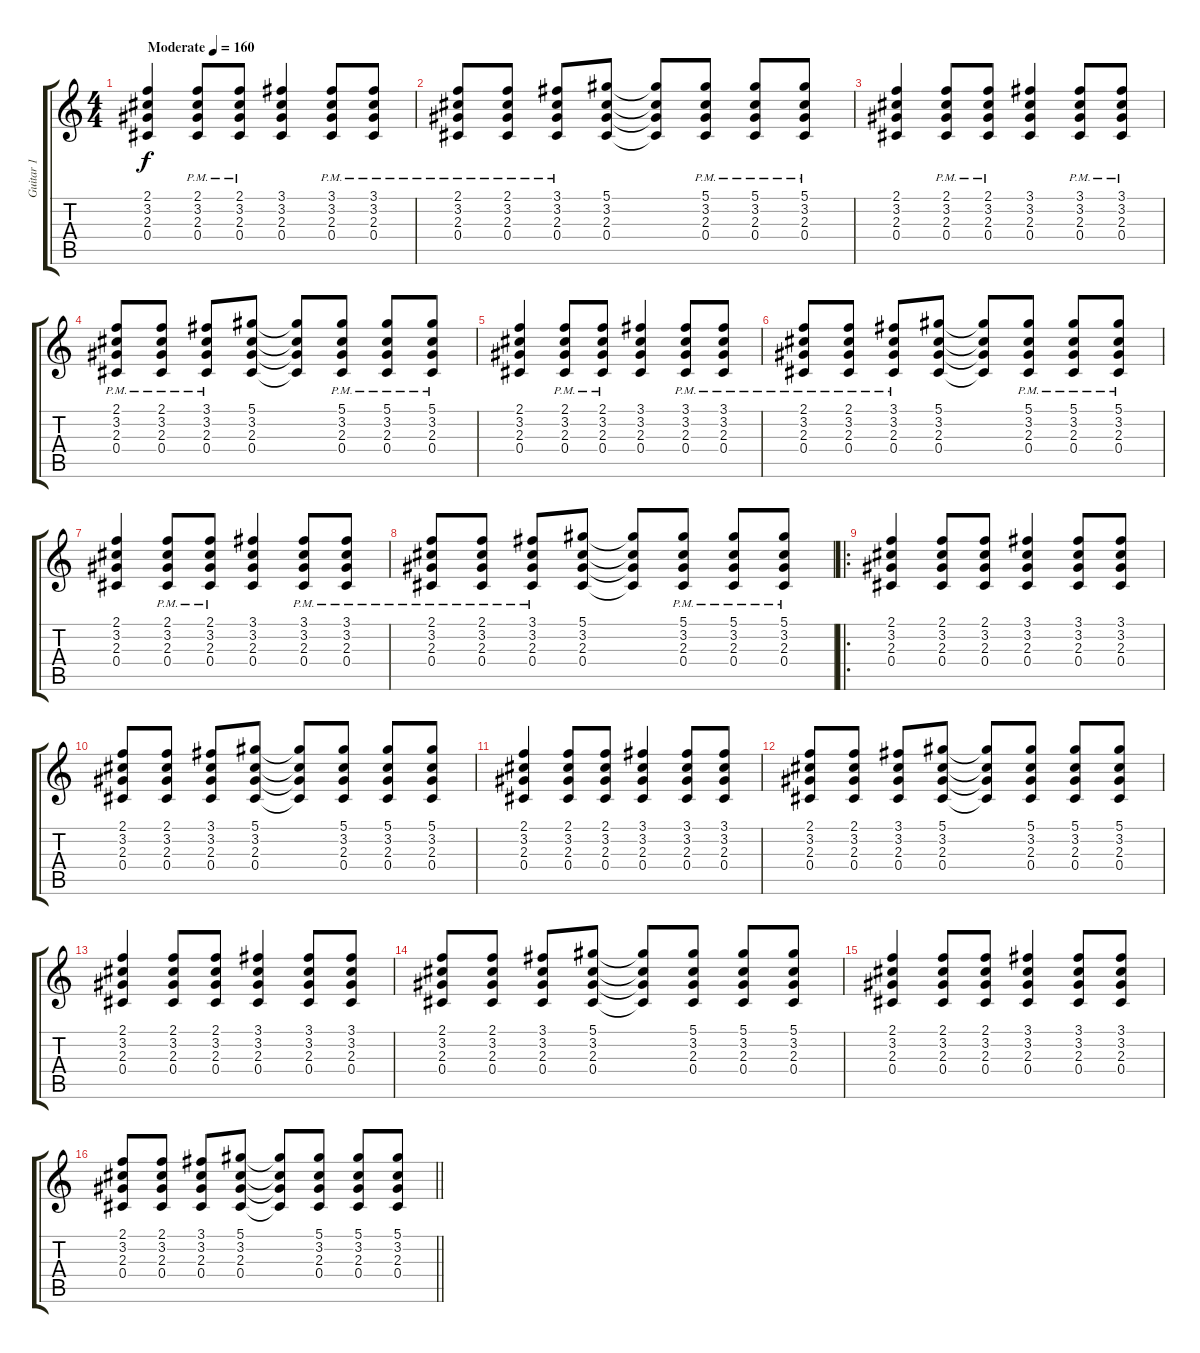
\track ("Guitar 1" "Guitar 1") {instrument overdrivenguitar}
\staff {score tabs}
\tuning (Eb4 Bb3 Gb3 Db3 Ab2 Eb2) {hide}
\ts (4 4)
\tempo (160 "Moderate")
\clef g2
\ks c
(2.1 3.2 2.3 0.4).4{dy f instrument overdrivenguitar} (2.1{pm} 3.2{pm} 2.3{pm} 0.4{pm}).8 (2.1{pm} 3.2{pm} 2.3{pm} 0.4{pm}).8 (3.1 3.2 2.3 0.4).4 (3.1{pm} 3.2{pm} 2.3{pm} 0.4{pm}).8 (3.1{pm} 3.2{pm} 2.3{pm} 0.4{pm}).8 |
(2.1{pm} 3.2{pm} 2.3{pm} 0.4{pm}).8 (2.1{pm} 3.2{pm} 2.3{pm} 0.4{pm}).8 (3.1{pm} 3.2{pm} 2.3{pm} 0.4{pm}).8 (5.1 3.2 2.3 0.4).8 (5.1{t} 3.2{t} 2.3{t} 0.4{t}).8 (5.1{pm} 3.2{pm} 2.3{pm} 0.4{pm}).8 (5.1{pm} 3.2{pm} 2.3{pm} 0.4{pm}).8 (5.1{pm} 3.2{pm} 2.3{pm} 0.4{pm}).8 |
(2.1 3.2 2.3 0.4).4 (2.1{pm} 3.2{pm} 2.3{pm} 0.4{pm}).8 (2.1{pm} 3.2{pm} 2.3{pm} 0.4{pm}).8 (3.1 3.2 2.3 0.4).4 (3.1{pm} 3.2{pm} 2.3{pm} 0.4{pm}).8 (3.1{pm} 3.2{pm} 2.3{pm} 0.4{pm}).8 |
(2.1{pm} 3.2{pm} 2.3{pm} 0.4{pm}).8 (2.1{pm} 3.2{pm} 2.3{pm} 0.4{pm}).8 (3.1{pm} 3.2{pm} 2.3{pm} 0.4{pm}).8 (5.1 3.2 2.3 0.4).8 (5.1{t} 3.2{t} 2.3{t} 0.4{t}).8 (5.1{pm} 3.2{pm} 2.3{pm} 0.4{pm}).8 (5.1{pm} 3.2{pm} 2.3{pm} 0.4{pm}).8 (5.1{pm} 3.2{pm} 2.3{pm} 0.4{pm}).8 |
(2.1 3.2 2.3 0.4).4 (2.1{pm} 3.2{pm} 2.3{pm} 0.4{pm}).8 (2.1{pm} 3.2{pm} 2.3{pm} 0.4{pm}).8 (3.1 3.2 2.3 0.4).4 (3.1{pm} 3.2{pm} 2.3{pm} 0.4{pm}).8 (3.1{pm} 3.2{pm} 2.3{pm} 0.4{pm}).8 |
(2.1{pm} 3.2{pm} 2.3{pm} 0.4{pm}).8 (2.1{pm} 3.2{pm} 2.3{pm} 0.4{pm}).8 (3.1{pm} 3.2{pm} 2.3{pm} 0.4{pm}).8 (5.1 3.2 2.3 0.4).8 (5.1{t} 3.2{t} 2.3{t} 0.4{t}).8 (5.1{pm} 3.2{pm} 2.3{pm} 0.4{pm}).8 (5.1{pm} 3.2{pm} 2.3{pm} 0.4{pm}).8 (5.1{pm} 3.2{pm} 2.3{pm} 0.4{pm}).8 |
(2.1 3.2 2.3 0.4).4 (2.1{pm} 3.2{pm} 2.3{pm} 0.4{pm}).8 (2.1{pm} 3.2{pm} 2.3{pm} 0.4{pm}).8 (3.1 3.2 2.3 0.4).4 (3.1{pm} 3.2{pm} 2.3{pm} 0.4{pm}).8 (3.1{pm} 3.2{pm} 2.3{pm} 0.4{pm}).8 |
(2.1{pm} 3.2{pm} 2.3{pm} 0.4{pm}).8 (2.1{pm} 3.2{pm} 2.3{pm} 0.4{pm}).8 (3.1{pm} 3.2{pm} 2.3{pm} 0.4{pm}).8 (5.1 3.2 2.3 0.4).8 (5.1{t} 3.2{t} 2.3{t} 0.4{t}).8 (5.1{pm} 3.2{pm} 2.3{pm} 0.4{pm}).8 (5.1{pm} 3.2{pm} 2.3{pm} 0.4{pm}).8 (5.1{pm} 3.2{pm} 2.3{pm} 0.4{pm}).8 |
\ro
(2.1 3.2 2.3 0.4).4 (2.1 3.2 2.3 0.4).8 (2.1 3.2 2.3 0.4).8 (3.1 3.2 2.3 0.4).4 (3.1 3.2 2.3 0.4).8 (3.1 3.2 2.3 0.4).8 |
(2.1 3.2 2.3 0.4).8 (2.1 3.2 2.3 0.4).8 (3.1 3.2 2.3 0.4).8 (5.1 3.2 2.3 0.4).8 (5.1{t} 3.2{t} 2.3{t} 0.4{t}).8 (5.1 3.2 2.3 0.4).8 (5.1 3.2 2.3 0.4).8 (5.1 3.2 2.3 0.4).8 |
(2.1 3.2 2.3 0.4).4 (2.1 3.2 2.3 0.4).8 (2.1 3.2 2.3 0.4).8 (3.1 3.2 2.3 0.4).4 (3.1 3.2 2.3 0.4).8 (3.1 3.2 2.3 0.4).8 |
(2.1 3.2 2.3 0.4).8 (2.1 3.2 2.3 0.4).8 (3.1 3.2 2.3 0.4).8 (5.1 3.2 2.3 0.4).8 (5.1{t} 3.2{t} 2.3{t} 0.4{t}).8 (5.1 3.2 2.3 0.4).8 (5.1 3.2 2.3 0.4).8 (5.1 3.2 2.3 0.4).8 |
(2.1 3.2 2.3 0.4).4 (2.1 3.2 2.3 0.4).8 (2.1 3.2 2.3 0.4).8 (3.1 3.2 2.3 0.4).4 (3.1 3.2 2.3 0.4).8 (3.1 3.2 2.3 0.4).8 |
(2.1 3.2 2.3 0.4).8 (2.1 3.2 2.3 0.4).8 (3.1 3.2 2.3 0.4).8 (5.1 3.2 2.3 0.4).8 (5.1{t} 3.2{t} 2.3{t} 0.4{t}).8 (5.1 3.2 2.3 0.4).8 (5.1 3.2 2.3 0.4).8 (5.1 3.2 2.3 0.4).8 |
(2.1 3.2 2.3 0.4).4 (2.1 3.2 2.3 0.4).8 (2.1 3.2 2.3 0.4).8 (3.1 3.2 2.3 0.4).4 (3.1 3.2 2.3 0.4).8 (3.1 3.2 2.3 0.4).8 |
\barLineRight lightlight
(2.1 3.2 2.3 0.4).8 (2.1 3.2 2.3 0.4).8 (3.1 3.2 2.3 0.4).8 (5.1 3.2 2.3 0.4).8 (5.1{t} 3.2{t} 2.3{t} 0.4{t}).8 (5.1 3.2 2.3 0.4).8 (5.1 3.2 2.3 0.4).8 (5.1 3.2 2.3 0.4).8
